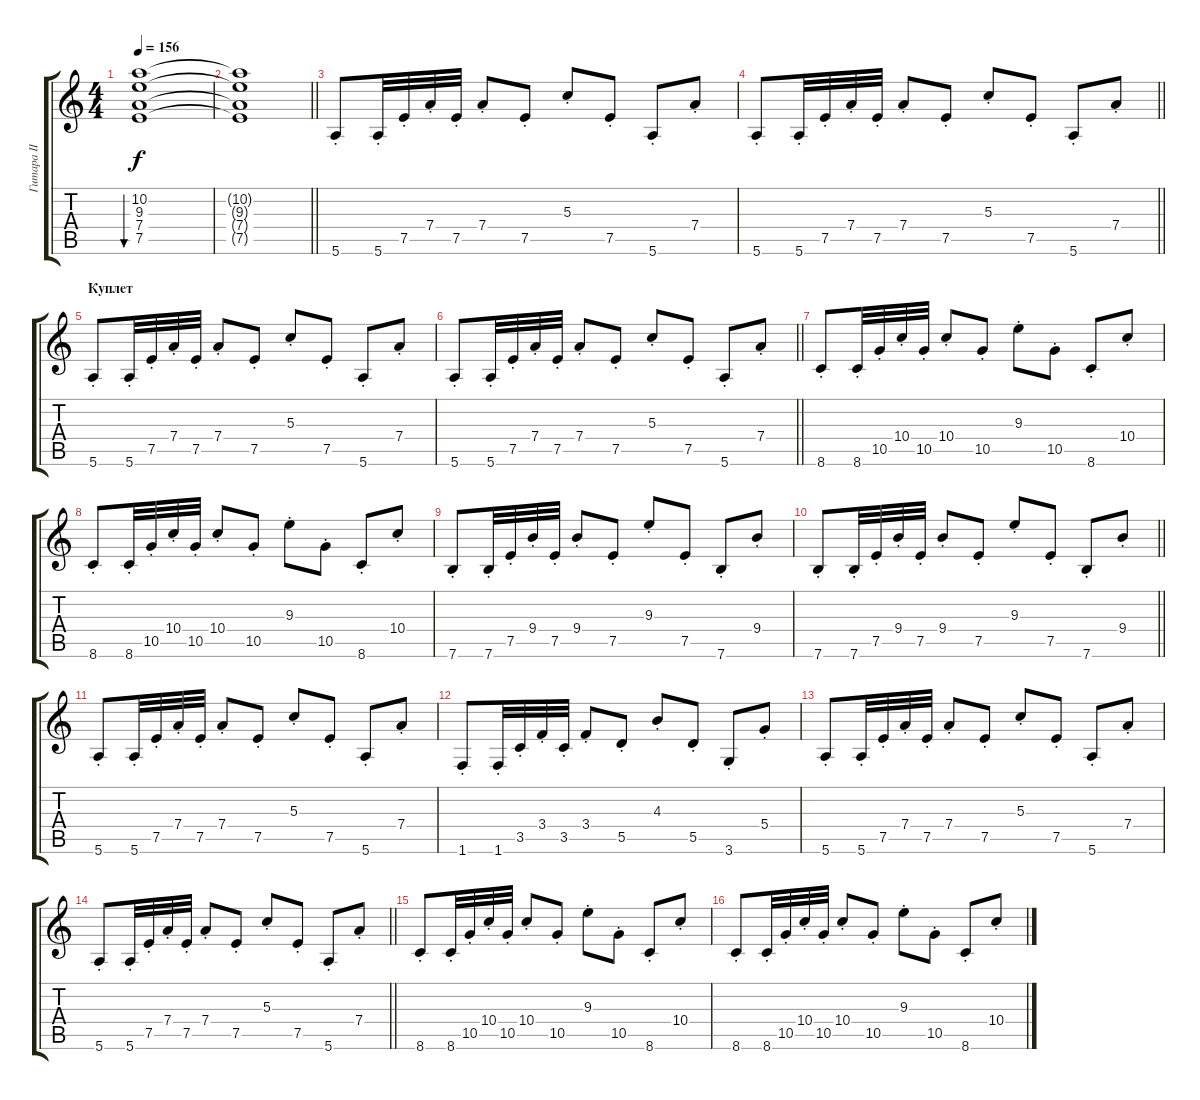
\track ("Гитара II" "Гитара II") {instrument electricguitarclean}
\staff {score tabs}
\tuning (E4 B3 G3 D3 A2 E2) {hide}
\ts (4 4)
\tempo 156
\clef g2
\ks c
(10.2 9.3 7.4 7.5).1{bu 60 dy f} |
\barLineRight lightlight
(10.2{t} 9.3{t} 7.4{t} 7.5{t}).1 |
5.6{st}.8 5.6{st}.32 7.5{st}.32 7.4{st}.32 7.5{st}.32 7.4{st}.8 7.5{st}.8 5.3{st}.8 7.5{st}.8 5.6{st}.8 7.4{st}.8 |
\barLineRight lightlight
5.6{st}.8 5.6{st}.32 7.5{st}.32 7.4{st}.32 7.5{st}.32 7.4{st}.8 7.5{st}.8 5.3{st}.8 7.5{st}.8 5.6{st}.8 7.4{st}.8 |
\section ("" "Куплет")
5.6{st}.8 5.6{st}.32 7.5{st}.32 7.4{st}.32 7.5{st}.32 7.4{st}.8 7.5{st}.8 5.3{st}.8 7.5{st}.8 5.6{st}.8 7.4{st}.8 |
\barLineRight lightlight
5.6{st}.8 5.6{st}.32 7.5{st}.32 7.4{st}.32 7.5{st}.32 7.4{st}.8 7.5{st}.8 5.3{st}.8 7.5{st}.8 5.6{st}.8 7.4{st}.8 |
8.6{st}.8 8.6{st}.32 10.5{st}.32 10.4{st}.32 10.5{st}.32 10.4{st}.8 10.5{st}.8 9.3{st}.8 10.5{st}.8 8.6{st}.8 10.4{st}.8 |
8.6{st}.8 8.6{st}.32 10.5{st}.32 10.4{st}.32 10.5{st}.32 10.4{st}.8 10.5{st}.8 9.3{st}.8 10.5{st}.8 8.6{st}.8 10.4{st}.8 |
7.6{st}.8 7.6{st}.32 7.5{st}.32 9.4{st}.32 7.5{st}.32 9.4{st}.8 7.5{st}.8 9.3{st}.8 7.5{st}.8 7.6{st}.8 9.4{st}.8 |
\barLineRight lightlight
7.6{st}.8 7.6{st}.32 7.5{st}.32 9.4{st}.32 7.5{st}.32 9.4{st}.8 7.5{st}.8 9.3{st}.8 7.5{st}.8 7.6{st}.8 9.4{st}.8 |
5.6{st}.8 5.6{st}.32 7.5{st}.32 7.4{st}.32 7.5{st}.32 7.4{st}.8 7.5{st}.8 5.3{st}.8 7.5{st}.8 5.6{st}.8 7.4{st}.8 |
1.6{st}.8 1.6{st}.32 3.5{st}.32 3.4{st}.32 3.5{st}.32 3.4{st}.8 5.5{st}.8 4.3{st}.8 5.5{st}.8 3.6{st}.8 5.4{st}.8 |
5.6{st}.8 5.6{st}.32 7.5{st}.32 7.4{st}.32 7.5{st}.32 7.4{st}.8 7.5{st}.8 5.3{st}.8 7.5{st}.8 5.6{st}.8 7.4{st}.8 |
\barLineRight lightlight
5.6{st}.8 5.6{st}.32 7.5{st}.32 7.4{st}.32 7.5{st}.32 7.4{st}.8 7.5{st}.8 5.3{st}.8 7.5{st}.8 5.6{st}.8 7.4{st}.8 |
8.6{st}.8 8.6{st}.32 10.5{st}.32 10.4{st}.32 10.5{st}.32 10.4{st}.8 10.5{st}.8 9.3{st}.8 10.5{st}.8 8.6{st}.8 10.4{st}.8 |
8.6{st}.8 8.6{st}.32 10.5{st}.32 10.4{st}.32 10.5{st}.32 10.4{st}.8 10.5{st}.8 9.3{st}.8 10.5{st}.8 8.6{st}.8 10.4{st}.8
